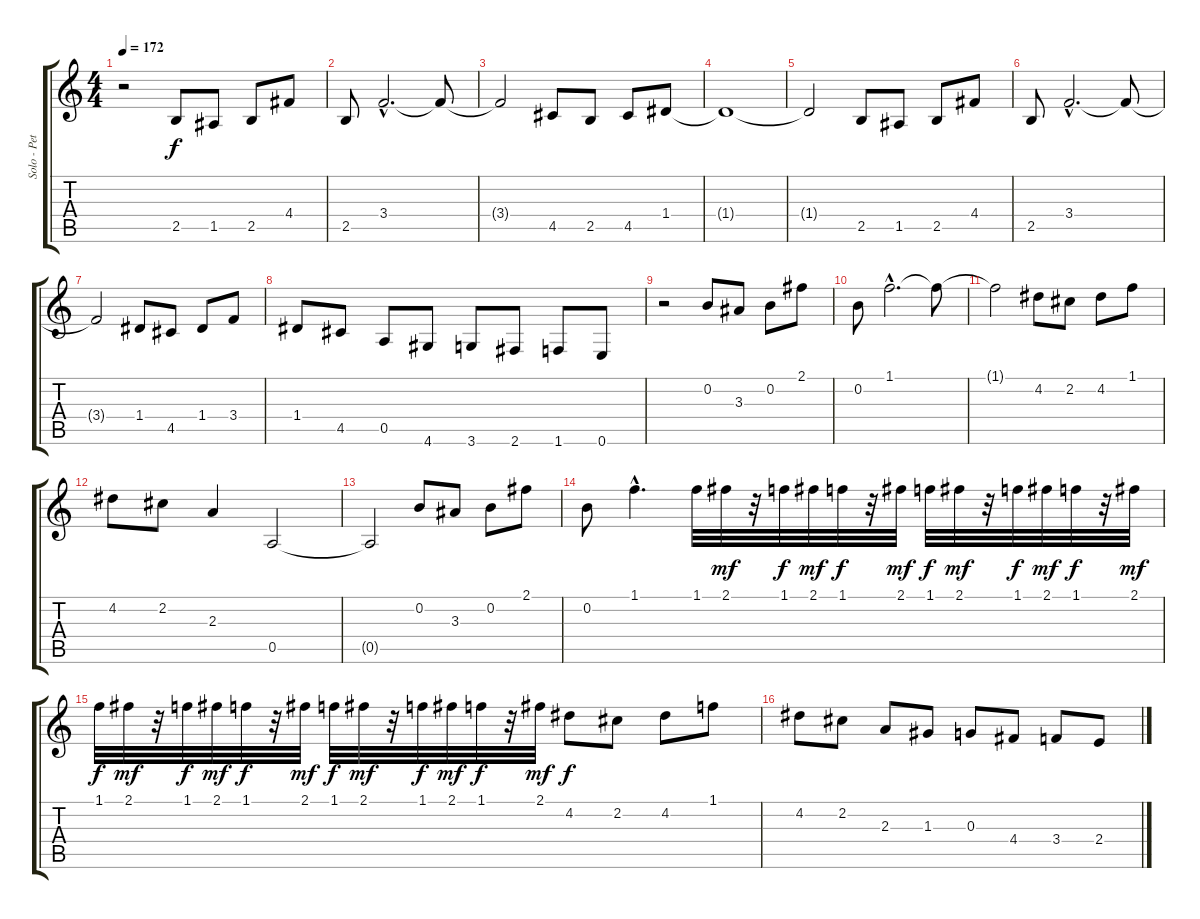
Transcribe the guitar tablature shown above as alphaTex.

\track ("Solo - Petrucci" "Solo - Pet") {instrument overdrivenguitar}
\staff {score tabs}
\tuning (E4 B3 G3 D3 A2 E2) {hide}
\ts (4 4)
\tempo 172
\clef g2
\ks c
r.2{dy f} 2.5.8 1.5.8 2.5.8 4.4.8 |
2.5.8 3.4{hac}.2{d} 3.4{t}.8 |
3.4{t}.2 4.5.8 2.5.8 4.5.8 1.4.8 |
1.4{t}.1 |
1.4{t}.2 2.5.8 1.5.8 2.5.8 4.4.8 |
2.5.8 3.4{hac}.2{d} 3.4{t}.8 |
3.4{t}.2 1.4.8 4.5.8 1.4.8 3.4.8 |
1.4.8 4.5.8 0.5.8 4.6.8 3.6.8 2.6.8 1.6.8 0.6.8 |
r.2 0.2.8 3.3.8 0.2.8 2.1.8 |
0.2.8 1.1{hac}.2{d} 1.1{t}.8 |
1.1{t}.2 4.2.8 2.2.8 4.2.8 1.1.8 |
4.2.8 2.2.8 2.3.4 0.5.2 |
0.5{t}.2 0.2.8 3.3.8 0.2.8 2.1.8 |
0.2.8 1.1{hac}.4{d} 1.1.32 2.1.32{dy mf} r.32 1.1.32{dy f} 2.1.32{dy mf} 1.1.32{dy f} r.32 2.1.32{dy mf} 1.1.32{dy f} 2.1.32{dy mf} r.32 1.1.32{dy f} 2.1.32{dy mf} 1.1.32{dy f} r.32 2.1.32{dy mf} |
1.1.32{dy f} 2.1.32{dy mf} r.32 1.1.32{dy f} 2.1.32{dy mf} 1.1.32{dy f} r.32 2.1.32{dy mf} 1.1.32{dy f} 2.1.32{dy mf} r.32 1.1.32{dy f} 2.1.32{dy mf} 1.1.32{dy f} r.32 2.1.32{dy mf} 4.2.8{dy f} 2.2.8 4.2.8 1.1.8 |
4.2.8 2.2.8 2.3.8 1.3.8 0.3.8 4.4.8 3.4.8 2.4.8
